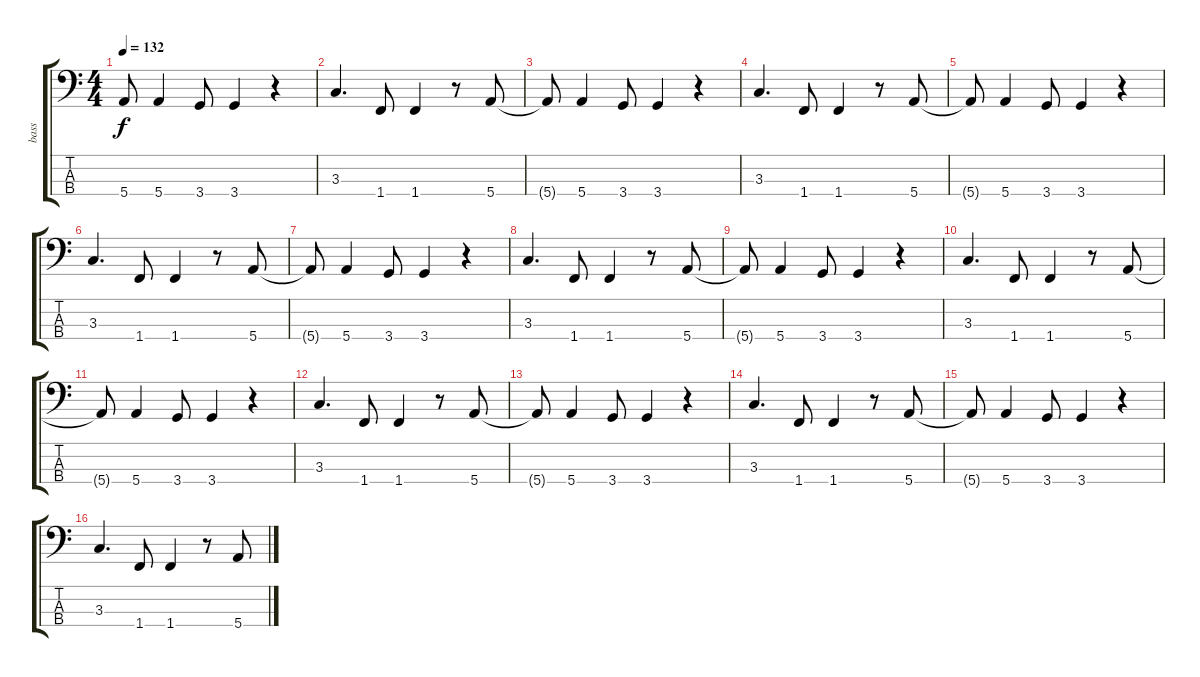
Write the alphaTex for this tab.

\track ("bass" "bass") {instrument electricbassfinger}
\staff {score tabs}
\tuning (G2 D2 A1 E1) {hide}
\ts (4 4)
\tempo 132
\clef f4
\ks c
5.4{t}.8{dy f} 5.4.4 3.4.8 3.4.4 r.4 |
3.3.4{d} 1.4.8 1.4.4 r.8 5.4.8 |
5.4{t}.8 5.4.4 3.4.8 3.4.4 r.4 |
3.3.4{d} 1.4.8 1.4.4 r.8 5.4.8 |
5.4{t}.8 5.4.4 3.4.8 3.4.4 r.4 |
3.3.4{d} 1.4.8 1.4.4 r.8 5.4.8 |
5.4{t}.8 5.4.4 3.4.8 3.4.4 r.4 |
3.3.4{d} 1.4.8 1.4.4 r.8 5.4.8 |
5.4{t}.8 5.4.4 3.4.8 3.4.4 r.4 |
3.3.4{d} 1.4.8 1.4.4 r.8 5.4.8 |
5.4{t}.8 5.4.4 3.4.8 3.4.4 r.4 |
3.3.4{d} 1.4.8 1.4.4 r.8 5.4.8 |
5.4{t}.8 5.4.4 3.4.8 3.4.4 r.4 |
3.3.4{d} 1.4.8 1.4.4 r.8 5.4.8 |
5.4{t}.8 5.4.4 3.4.8 3.4.4 r.4 |
3.3.4{d} 1.4.8 1.4.4 r.8 5.4.8
